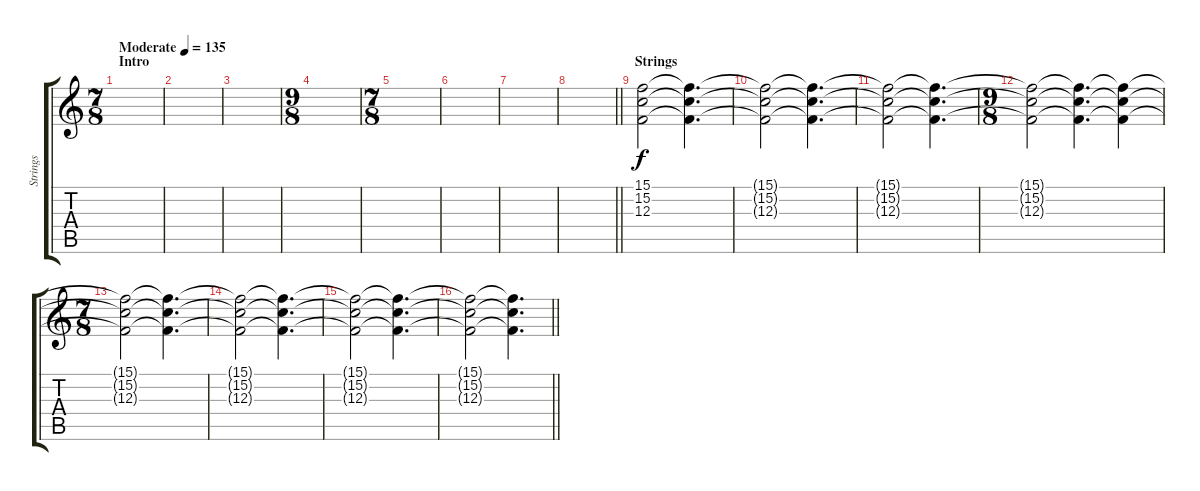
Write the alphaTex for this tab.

\track ("Strings" "Strings") {instrument synthstrings1}
\staff {score tabs}
\tuning (D4 A3 F3 C3 G2 D2) {hide}
\ts (7 8)
\section ("" "Intro")
\tempo (135 "Moderate")
\clef g2
\ks c
|
|
|
\ts (9 8)
|
\ts (7 8)
|
|
|
\barLineRight lightlight
|
\section ("" "Strings")
(15.1 15.2 12.3).2{volume 8} (15.1{t} 15.2{t} 12.3{t}).4{d} |
(15.1{t} 15.2{t} 12.3{t}).2 (15.1{t} 15.2{t} 12.3{t}).4{d} |
(15.1{t} 15.2{t} 12.3{t}).2 (15.1{t} 15.2{t} 12.3{t}).4{d} |
\ts (9 8)
(15.1{t} 15.2{t} 12.3{t}).2 (15.1{t} 15.2{t} 12.3{t}).4{d} (15.1{t} 15.2{t} 12.3{t}).4 |
\ts (7 8)
(15.1{t} 15.2{t} 12.3{t}).2 (15.1{t} 15.2{t} 12.3{t}).4{d} |
(15.1{t} 15.2{t} 12.3{t}).2 (15.1{t} 15.2{t} 12.3{t}).4{d} |
(15.1{t} 15.2{t} 12.3{t}).2 (15.1{t} 15.2{t} 12.3{t}).4{d} |
\barLineRight lightlight
(15.1{t} 15.2{t} 12.3{t}).2 (15.1{t} 15.2{t} 12.3{t}).4{d}
